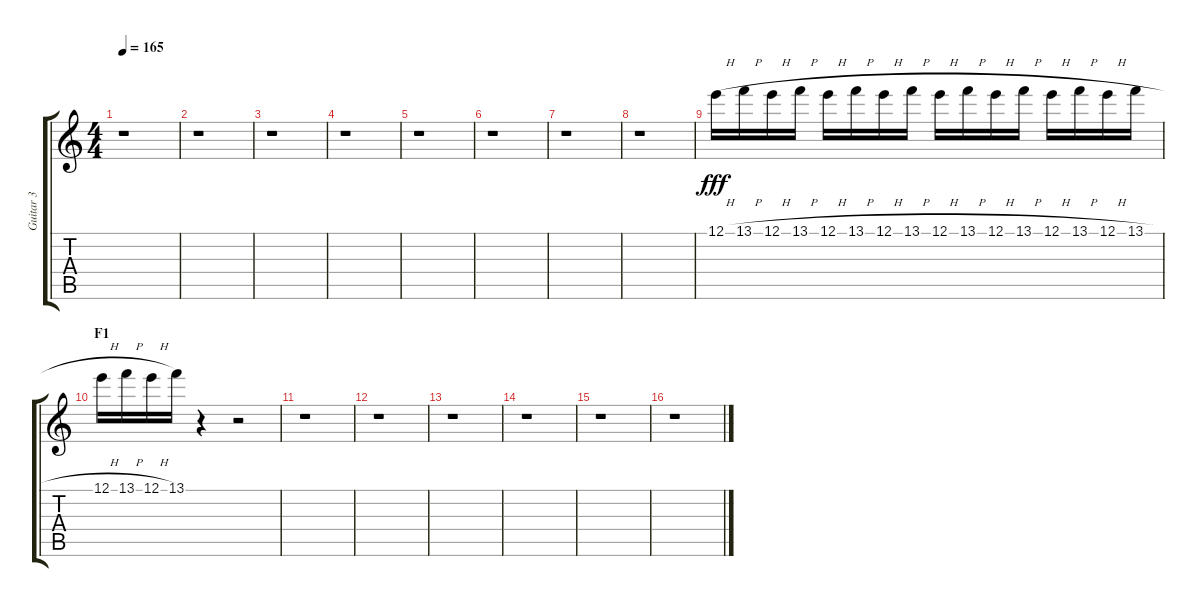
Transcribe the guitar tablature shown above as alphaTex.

\track ("Guitar 3" "Guitar 3") {instrument distortionguitar}
\staff {score tabs}
\tuning (E4 B3 G3 D3 A2 E2) {hide}
\ts (4 4)
\tempo 165
\clef g2
\ks c
r.1{dy fff} |
r.1 |
r.1 |
r.1 |
r.1 |
r.1 |
r.1 |
r.1 |
12.1{h}.16 13.1{h}.16 12.1{h}.16 13.1{h}.16 12.1{h}.16 13.1{h}.16 12.1{h}.16 13.1{h}.16 12.1{h}.16 13.1{h}.16 12.1{h}.16 13.1{h}.16 12.1{h}.16 13.1{h}.16 12.1{h}.16 13.1{h}.16 |
\section ("" "F1")
12.1{h}.16 13.1{h}.16 12.1{h}.16 13.1.16 r.4 r.2 |
r.1 |
r.1 |
r.1 |
r.1 |
r.1 |
r.1
